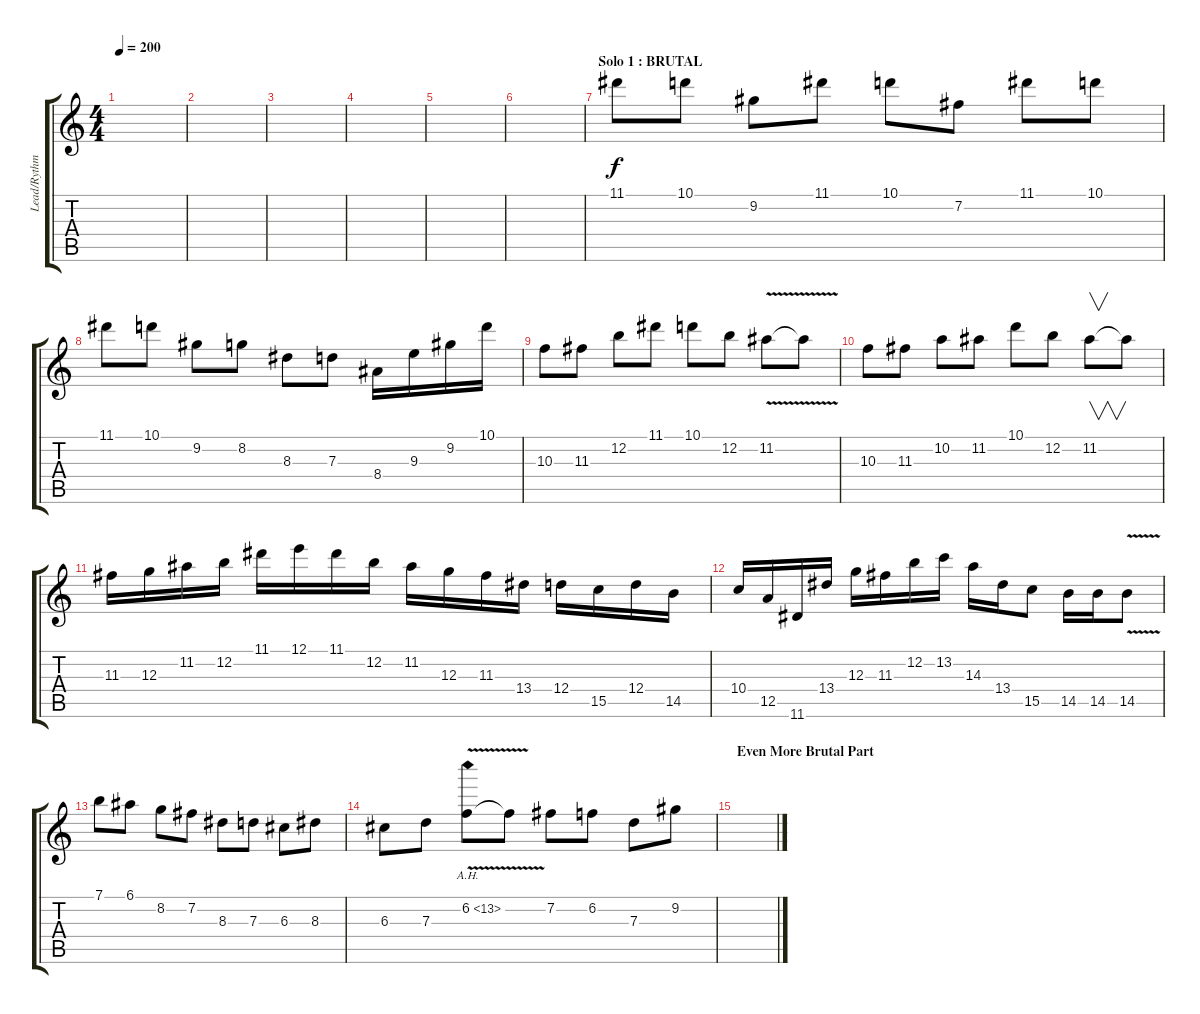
\track ("Lead/Rythm" "Lead/Rythm") {instrument overdrivenguitar}
\staff {score tabs}
\tuning (E4 B3 G3 D3 A2 E2) {hide}
\ts (4 4)
\tempo 200
\clef g2
\ks c
|
|
|
|
|
|
\section ("" "Solo 1 : BRUTAL")
11.1.8 10.1.8 9.2.8 11.1.8 10.1.8 7.2.8 11.1.8 10.1.8 |
11.1.8 10.1.8 9.2.8 8.2.8 8.3.8 7.3.8 8.4.16 9.3.16 9.2.16 10.1.16 |
10.3.8 11.3.8 12.2.8 11.1.8 10.1.8 12.2.8 11.2{v}.8 11.2{t}.8 |
10.3.8 11.3.8 10.2.8 11.2.8 10.1.8 12.2.8 11.2.8{v} 11.2{t}.8 |
11.3.16 12.3.16 11.2.16 12.2.16 11.1.16 12.1.16 11.1.16 12.2.16 11.2.16 12.3.16 11.3.16 13.4.16 12.4.16 15.5.16 12.4.16 14.5.16 |
10.4.16 12.5.16 11.6.16 13.4.16 12.3.16 11.3.16 12.2.16 13.2.16 14.3.16 13.4.16 15.5.8 14.5.16 14.5.16 14.5{v}.8 |
7.1.8 6.1.8 8.2.8 7.2.8 8.3.8 7.3.8 6.3.8 8.3.8 |
6.3.8 7.3.8 6.2{ah 7 v}.8 6.2{t}.8 7.2.8 6.2.8 7.3.8 9.2.8 |
\section ("" "Even More Brutal Part")
